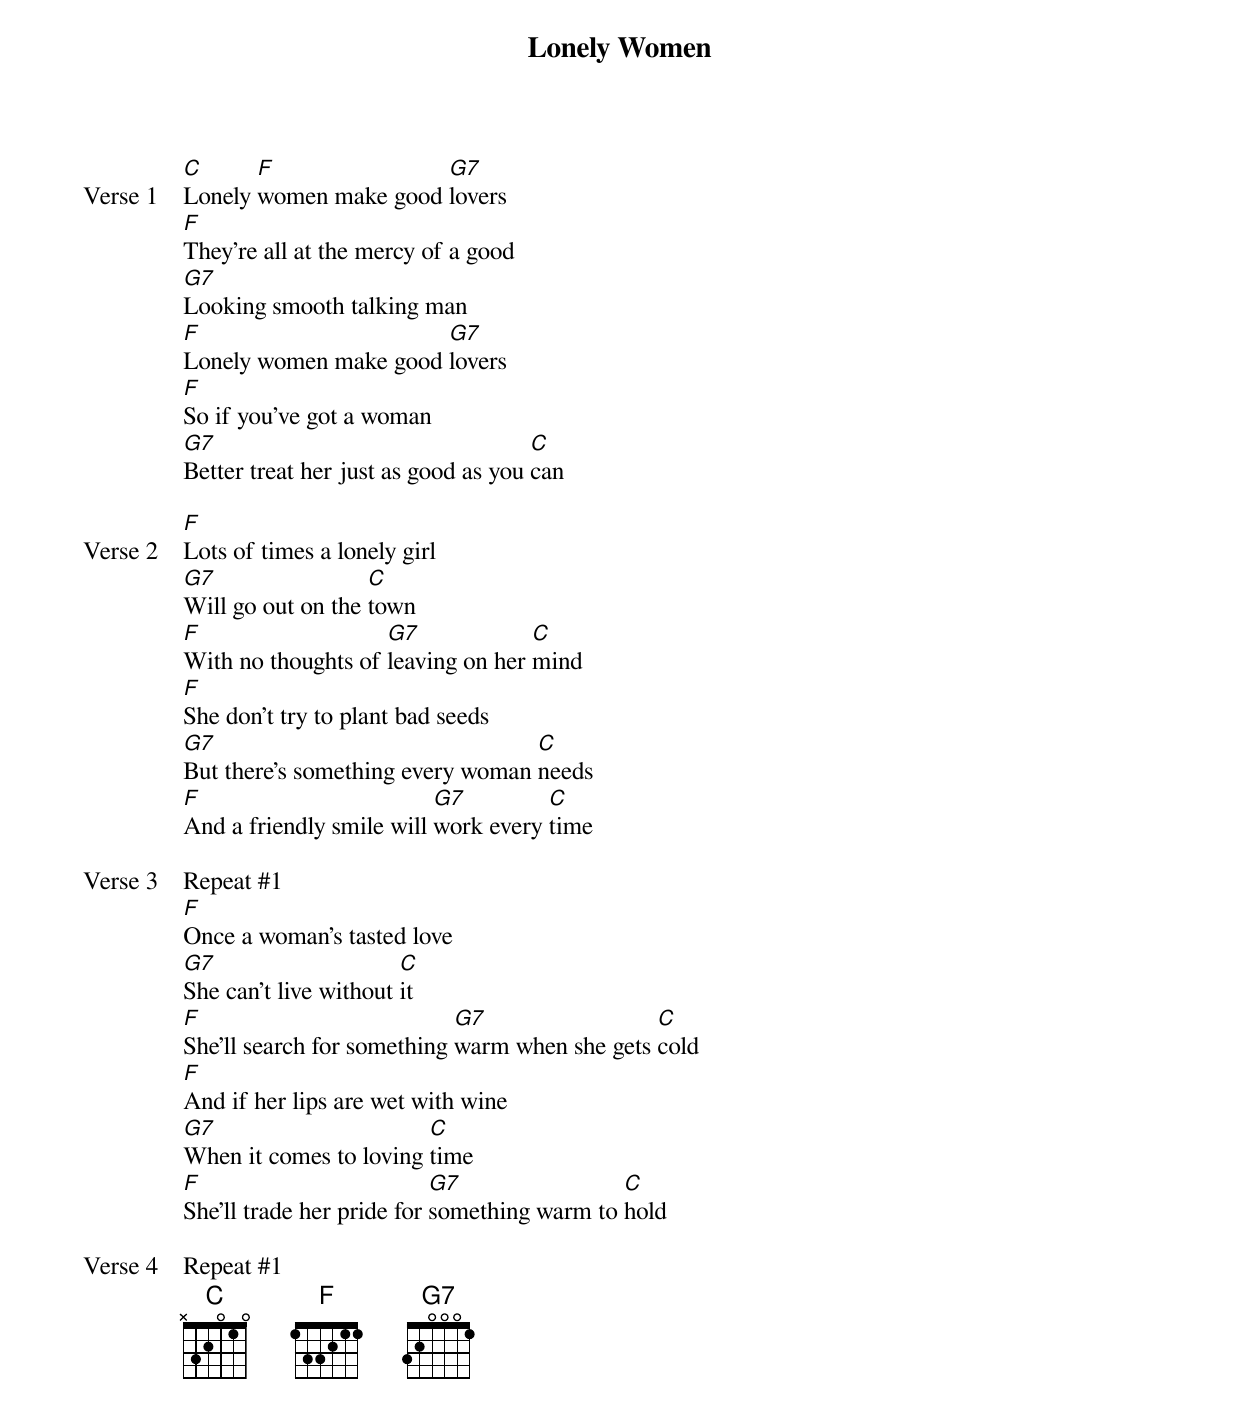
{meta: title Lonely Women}
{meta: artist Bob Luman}

{start_of_verse: Verse 1}
[C]Lonely [F]women make good [G7]lovers
[F]They're all at the mercy of a good
[G7]Looking smooth talking man
[F]Lonely women make good [G7]lovers
[F]So if you've got a woman
[G7]Better treat her just as good as you [C]can
{end_of_verse}

{start_of_verse: Verse 2}
[F]Lots of times a lonely girl
[G7]Will go out on the [C]town
[F]With no thoughts of [G7]leaving on her [C]mind
[F]She don't try to plant bad seeds
[G7]But there's something every woman [C]needs
[F]And a friendly smile will [G7]work every [C]time
{end_of_verse}

{start_of_verse: Verse 3}
Repeat #1
[F]Once a woman's tasted love
[G7]She can't live without [C]it
[F]She'll search for something [G7]warm when she gets [C]cold
[F]And if her lips are wet with wine
[G7]When it comes to loving [C]time
[F]She'll trade her pride for [G7]something warm to [C]hold
{end_of_verse}

{start_of_verse: Verse 4}
Repeat #1
{end_of_verse}
